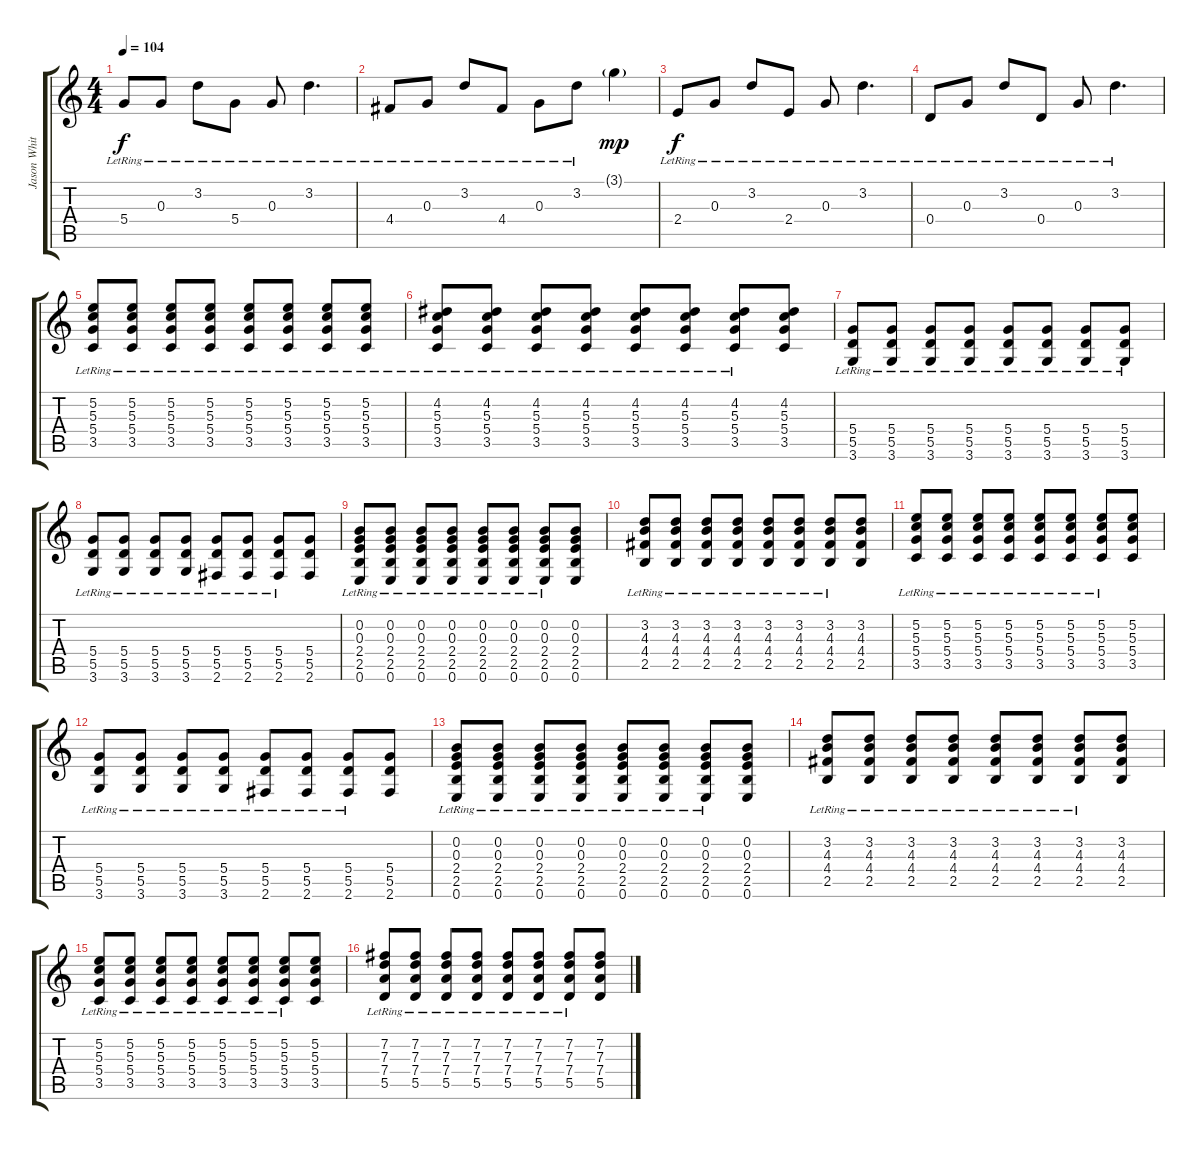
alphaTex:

\track ("Jason White Gtr 3" "Jason Whit") {instrument overdrivenguitar}
\staff {score tabs}
\tuning (E4 B3 G3 D3 A2 E2) {hide}
\ts (4 4)
\tempo 104
\clef g2
\ks c
5.4{lr}.8{dy f} 0.3{lr}.8 3.2{lr}.8 5.4{lr}.8 0.3{lr}.8 3.2{lr}.4{d} |
4.4{lr}.8 0.3{lr}.8 3.2{lr}.8 4.4{lr}.8 0.3{lr}.8 3.2{lr}.8 3.1{g}.4{dy mp} |
2.4{lr}.8{dy f} 0.3{lr}.8 3.2{lr}.8 2.4{lr}.8 0.3{lr}.8 3.2{lr}.4{d} |
0.4{lr}.8 0.3{lr}.8 3.2{lr}.8 0.4{lr}.8 0.3{lr}.8 3.2{lr}.4{d} |
(5.2{lr} 5.3{lr} 5.4{lr} 3.5{lr}).8 (5.2{lr} 5.3{lr} 5.4{lr} 3.5{lr}).8 (5.2{lr} 5.3{lr} 5.4{lr} 3.5{lr}).8 (5.2{lr} 5.3{lr} 5.4{lr} 3.5{lr}).8 (5.2{lr} 5.3{lr} 5.4{lr} 3.5{lr}).8 (5.2{lr} 5.3{lr} 5.4{lr} 3.5{lr}).8 (5.2{lr} 5.3{lr} 5.4{lr} 3.5{lr}).8 (5.2{lr} 5.3{lr} 5.4 3.5{lr}).8 |
(4.2{lr} 5.3{lr} 5.4{lr} 3.5{lr}).8 (4.2{lr} 5.3{lr} 5.4{lr} 3.5{lr}).8 (4.2{lr} 5.3{lr} 5.4{lr} 3.5{lr}).8 (4.2{lr} 5.3{lr} 5.4{lr} 3.5{lr}).8 (4.2{lr} 5.3{lr} 5.4{lr} 3.5{lr}).8 (4.2{lr} 5.3{lr} 5.4{lr} 3.5{lr}).8 (4.2{lr} 5.3{lr} 5.4{lr} 3.5{lr}).8 (4.2 5.3 5.4 3.5).8 |
(5.4{lr} 5.5{lr} 3.6{lr}).8 (5.4{lr} 5.5{lr} 3.6{lr}).8 (5.4{lr} 5.5{lr} 3.6{lr}).8 (5.4{lr} 5.5{lr} 3.6{lr}).8 (5.4{lr} 5.5{lr} 3.6{lr}).8 (5.4{lr} 5.5{lr} 3.6{lr}).8 (5.4{lr} 5.5{lr} 3.6{lr}).8 (5.4{lr} 5.5{lr} 3.6{lr}).8 |
(5.4{lr} 5.5{lr} 3.6{lr}).8 (5.4{lr} 5.5{lr} 3.6{lr}).8 (5.4{lr} 5.5{lr} 3.6{lr}).8 (5.4{lr} 5.5{lr} 3.6{lr}).8 (5.4{lr} 5.5{lr} 2.6{lr}).8 (5.4{lr} 5.5{lr} 2.6{lr}).8 (5.4{lr} 5.5{lr} 2.6{lr}).8 (5.4 5.5 2.6).8 |
(0.2{lr} 0.3{lr} 2.4{lr} 2.5{lr} 0.6{lr}).8 (0.2{lr} 0.3{lr} 2.4{lr} 2.5{lr} 0.6{lr}).8 (0.2{lr} 0.3{lr} 2.4{lr} 2.5{lr} 0.6{lr}).8 (0.2{lr} 0.3 2.4{lr} 2.5{lr} 0.6{lr}).8 (0.2{lr} 0.3{lr} 2.4{lr} 2.5{lr} 0.6{lr}).8 (0.2{lr} 0.3{lr} 2.4{lr} 2.5{lr} 0.6{lr}).8 (0.2{lr} 0.3{lr} 2.4{lr} 2.5{lr} 0.6{lr}).8 (0.2 0.3 2.4 2.5 0.6).8 |
(3.2{lr} 4.3{lr} 4.4{lr} 2.5{lr}).8 (3.2{lr} 4.3{lr} 4.4{lr} 2.5{lr}).8 (3.2{lr} 4.3{lr} 4.4{lr} 2.5{lr}).8 (3.2{lr} 4.3{lr} 4.4{lr} 2.5{lr}).8 (3.2{lr} 4.3{lr} 4.4{lr} 2.5{lr}).8 (3.2{lr} 4.3{lr} 4.4{lr} 2.5{lr}).8 (3.2{lr} 4.3{lr} 4.4{lr} 2.5{lr}).8 (3.2 4.3 4.4 2.5).8 |
(5.2{lr} 5.3{lr} 5.4{lr} 3.5{lr}).8 (5.2{lr} 5.3{lr} 5.4{lr} 3.5{lr}).8 (5.2{lr} 5.3{lr} 5.4{lr} 3.5{lr}).8 (5.2{lr} 5.3{lr} 5.4{lr} 3.5{lr}).8 (5.2{lr} 5.3{lr} 5.4{lr} 3.5{lr}).8 (5.2{lr} 5.3{lr} 5.4{lr} 3.5{lr}).8 (5.2{lr} 5.3{lr} 5.4{lr} 3.5{lr}).8 (5.2 5.3 5.4 3.5).8 |
(5.4{lr} 5.5{lr} 3.6{lr}).8 (5.4{lr} 5.5{lr} 3.6{lr}).8 (5.4{lr} 5.5{lr} 3.6{lr}).8 (5.4{lr} 5.5{lr} 3.6{lr}).8 (5.4{lr} 5.5{lr} 2.6{lr}).8 (5.4{lr} 5.5{lr} 2.6{lr}).8 (5.4{lr} 5.5{lr} 2.6{lr}).8 (5.4 5.5 2.6).8 |
(0.2{lr} 0.3{lr} 2.4{lr} 2.5{lr} 0.6{lr}).8 (0.2{lr} 0.3{lr} 2.4{lr} 2.5{lr} 0.6{lr}).8 (0.2{lr} 0.3{lr} 2.4{lr} 2.5{lr} 0.6{lr}).8 (0.2{lr} 0.3 2.4{lr} 2.5{lr} 0.6{lr}).8 (0.2{lr} 0.3{lr} 2.4{lr} 2.5{lr} 0.6{lr}).8 (0.2{lr} 0.3{lr} 2.4{lr} 2.5{lr} 0.6{lr}).8 (0.2{lr} 0.3{lr} 2.4{lr} 2.5{lr} 0.6{lr}).8 (0.2 0.3 2.4 2.5 0.6).8 |
(3.2{lr} 4.3{lr} 4.4{lr} 2.5{lr}).8 (3.2{lr} 4.3{lr} 4.4{lr} 2.5{lr}).8 (3.2{lr} 4.3{lr} 4.4{lr} 2.5{lr}).8 (3.2{lr} 4.3{lr} 4.4{lr} 2.5{lr}).8 (3.2{lr} 4.3{lr} 4.4{lr} 2.5{lr}).8 (3.2{lr} 4.3{lr} 4.4{lr} 2.5{lr}).8 (3.2{lr} 4.3{lr} 4.4{lr} 2.5{lr}).8 (3.2 4.3 4.4 2.5).8 |
(5.2{lr} 5.3{lr} 5.4{lr} 3.5{lr}).8 (5.2{lr} 5.3{lr} 5.4{lr} 3.5{lr}).8 (5.2{lr} 5.3{lr} 5.4{lr} 3.5{lr}).8 (5.2{lr} 5.3{lr} 5.4{lr} 3.5{lr}).8 (5.2{lr} 5.3{lr} 5.4{lr} 3.5{lr}).8 (5.2{lr} 5.3{lr} 5.4{lr} 3.5{lr}).8 (5.2{lr} 5.3{lr} 5.4{lr} 3.5{lr}).8 (5.2 5.3 5.4 3.5).8 |
(7.2{lr} 7.3{lr} 7.4{lr} 5.5{lr}).8 (7.2{lr} 7.3{lr} 7.4{lr} 5.5{lr}).8 (7.2{lr} 7.3{lr} 7.4{lr} 5.5{lr}).8 (7.2{lr} 7.3{lr} 7.4{lr} 5.5{lr}).8 (7.2{lr} 7.3{lr} 7.4{lr} 5.5{lr}).8 (7.2{lr} 7.3{lr} 7.4{lr} 5.5{lr}).8 (7.2{lr} 7.3{lr} 7.4{lr} 5.5{lr}).8 (7.2 7.3 7.4 5.5).8
